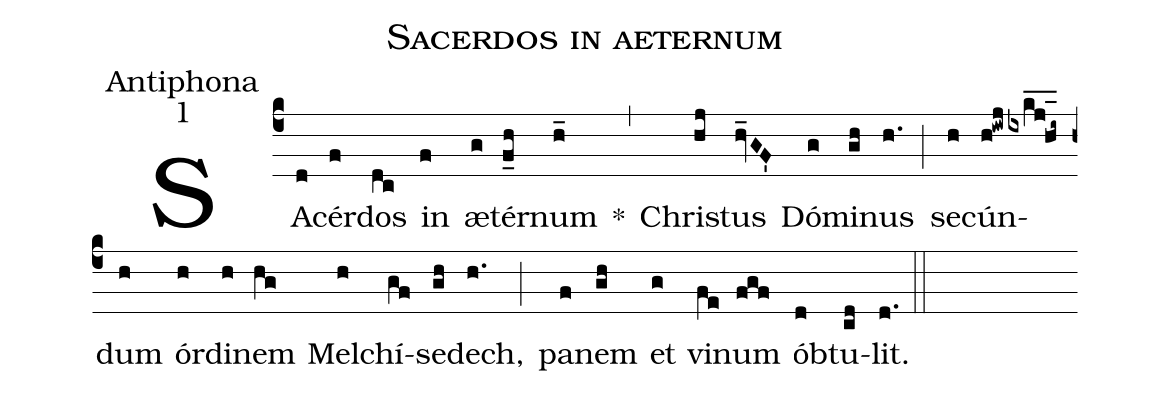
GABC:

name:Sacerdos in aeternum;
office-part:Antiphona;
mode:1;
%%
(c4)
SA(d)cér(f)dos(dc) in(f) æ(g)tér(f_h)num(h_) *(,)
Chri(hj)stus(hv_GF') Dó(g)mi(gh)nus(h.) (;)
se(h)cún(h!iwjixk_j_@h_1i~)dum(h) ór(h)di(h)nem(hg) Mel(h)chí(gf)se(gh)dech,(h.) (;)
pa(f)nem(gh) et(g) vi(fe)num(fgf) ób(d)tu(cd)lit.(d.) (::)
